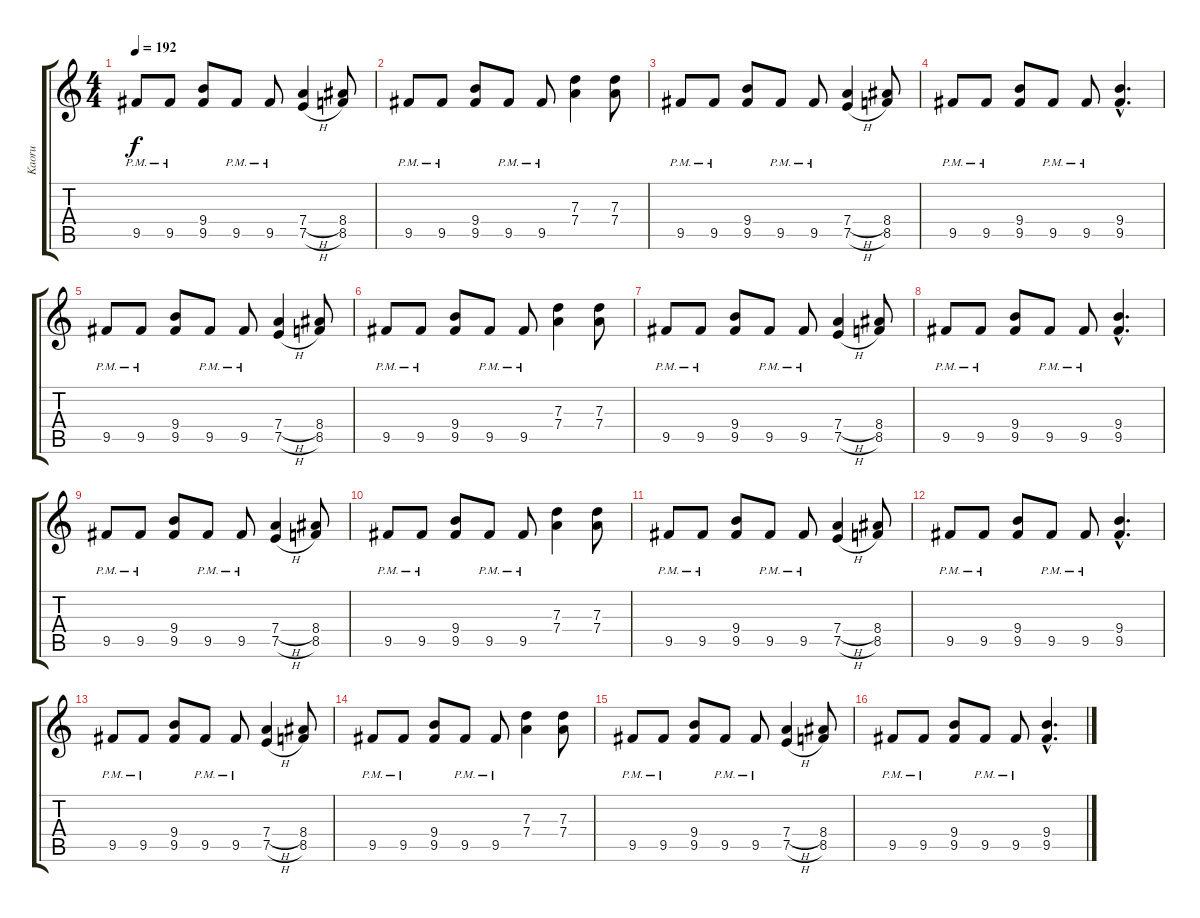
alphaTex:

\track ("Kaoru" "Kaoru") {instrument distortionguitar}
\staff {score tabs}
\tuning (E4 B3 G3 D3 A2 E2) {hide}
\ts (4 4)
\tempo 192
\clef g2
\ks c
9.5{pm}.8{dy f balance 0} 9.5{pm}.8 (9.4 9.5).8 9.5{pm}.8 9.5{pm}.8 (7.4{h} 7.5{h}).4 (8.4 8.5).8 |
9.5{pm}.8 9.5{pm}.8 (9.4 9.5).8 9.5{pm}.8 9.5{pm}.8 (7.3 7.4).4 (7.3 7.4).8 |
9.5{pm}.8 9.5{pm}.8 (9.4 9.5).8 9.5{pm}.8 9.5{pm}.8 (7.4{h} 7.5{h}).4 (8.4 8.5).8 |
9.5{pm}.8 9.5{pm}.8 (9.4 9.5).8 9.5{pm}.8 9.5{pm}.8 (9.4{hac} 9.5{hac}).4{d} |
9.5{pm}.8{balance 0} 9.5{pm}.8 (9.4 9.5).8 9.5{pm}.8 9.5{pm}.8 (7.4{h} 7.5{h}).4 (8.4 8.5).8 |
9.5{pm}.8 9.5{pm}.8 (9.4 9.5).8 9.5{pm}.8 9.5{pm}.8 (7.3 7.4).4 (7.3 7.4).8 |
9.5{pm}.8 9.5{pm}.8 (9.4 9.5).8 9.5{pm}.8 9.5{pm}.8 (7.4{h} 7.5{h}).4 (8.4 8.5).8 |
9.5{pm}.8 9.5{pm}.8 (9.4 9.5).8 9.5{pm}.8 9.5{pm}.8 (9.4{hac} 9.5{hac}).4{d} |
9.5{pm}.8{balance 0} 9.5{pm}.8 (9.4 9.5).8 9.5{pm}.8 9.5{pm}.8 (7.4{h} 7.5{h}).4 (8.4 8.5).8 |
9.5{pm}.8 9.5{pm}.8 (9.4 9.5).8 9.5{pm}.8 9.5{pm}.8 (7.3 7.4).4 (7.3 7.4).8 |
9.5{pm}.8 9.5{pm}.8 (9.4 9.5).8 9.5{pm}.8 9.5{pm}.8 (7.4{h} 7.5{h}).4 (8.4 8.5).8 |
9.5{pm}.8 9.5{pm}.8 (9.4 9.5).8 9.5{pm}.8 9.5{pm}.8 (9.4{hac} 9.5{hac}).4{d} |
9.5{pm}.8{balance 0} 9.5{pm}.8 (9.4 9.5).8 9.5{pm}.8 9.5{pm}.8 (7.4{h} 7.5{h}).4 (8.4 8.5).8 |
9.5{pm}.8 9.5{pm}.8 (9.4 9.5).8 9.5{pm}.8 9.5{pm}.8 (7.3 7.4).4 (7.3 7.4).8 |
9.5{pm}.8 9.5{pm}.8 (9.4 9.5).8 9.5{pm}.8 9.5{pm}.8 (7.4{h} 7.5{h}).4 (8.4 8.5).8 |
9.5{pm}.8 9.5{pm}.8 (9.4 9.5).8 9.5{pm}.8 9.5{pm}.8 (9.4{hac} 9.5{hac}).4{d}
